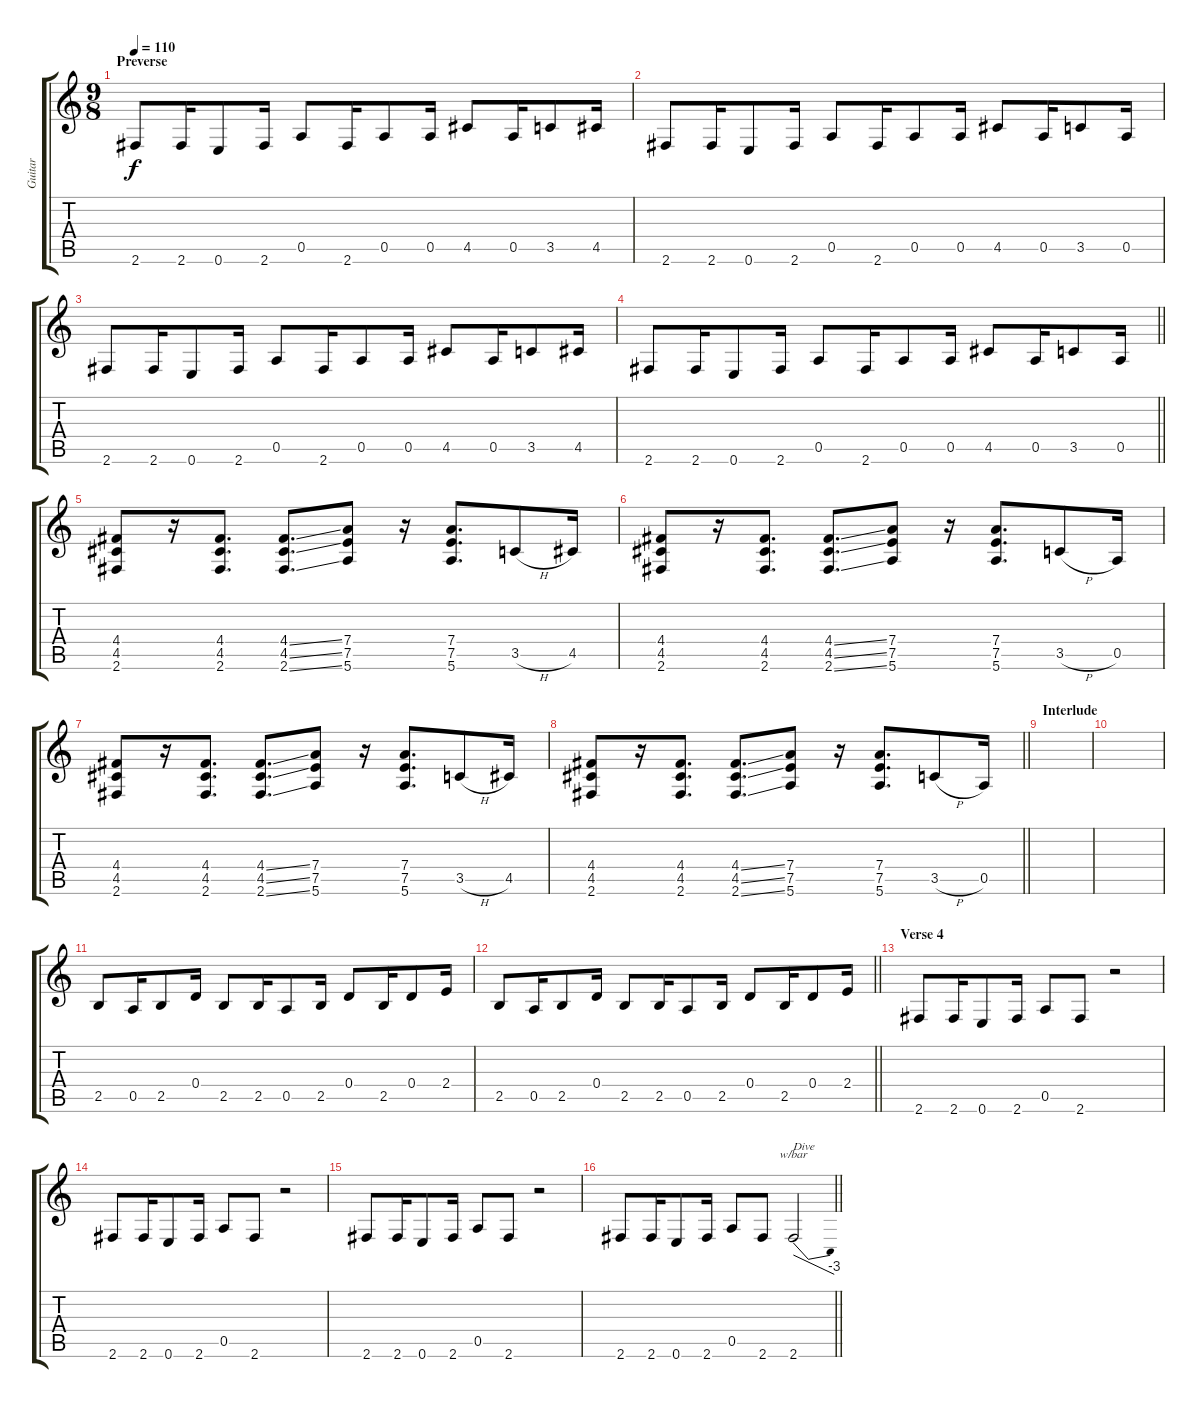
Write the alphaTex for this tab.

\track ("Guitar" "Guitar") {instrument distortionguitar}
\staff {score tabs}
\tuning (E4 B3 G3 D3 A2 E2) {hide}
\ts (9 8)
\section ("" "Preverse")
\tempo 110
\clef g2
\ks c
2.6.8{dy f} 2.6.16 0.6.8 2.6.16 0.5.8 2.6.16 0.5.8 0.5.16 4.5.8 0.5.16 3.5.8 4.5.16 |
2.6.8 2.6.16 0.6.8 2.6.16 0.5.8 2.6.16 0.5.8 0.5.16 4.5.8 0.5.16 3.5.8 0.5.16 |
2.6.8 2.6.16 0.6.8 2.6.16 0.5.8 2.6.16 0.5.8 0.5.16 4.5.8 0.5.16 3.5.8 4.5.16 |
\barLineRight lightlight
2.6.8 2.6.16 0.6.8 2.6.16 0.5.8 2.6.16 0.5.8 0.5.16 4.5.8 0.5.16 3.5.8 0.5.16 |
(4.4 4.5 2.6).8 r.16 (4.4 4.5 2.6).8{d} (4.4{ss} 4.5{ss} 2.6{ss}).8{d} (7.4 7.5 5.6).8 r.16 (7.4 7.5 5.6).8{d} 3.5{h}.8 4.5.16 |
(4.4 4.5 2.6).8 r.16 (4.4 4.5 2.6).8{d} (4.4{ss} 4.5{ss} 2.6{ss}).8{d} (7.4 7.5 5.6).8 r.16 (7.4 7.5 5.6).8{d} 3.5{h}.8 0.5.16 |
(4.4 4.5 2.6).8 r.16 (4.4 4.5 2.6).8{d} (4.4{ss} 4.5{ss} 2.6{ss}).8{d} (7.4 7.5 5.6).8 r.16 (7.4 7.5 5.6).8{d} 3.5{h}.8 4.5.16 |
\barLineRight lightlight
(4.4 4.5 2.6).8 r.16 (4.4 4.5 2.6).8{d} (4.4{ss} 4.5{ss} 2.6{ss}).8{d} (7.4 7.5 5.6).8 r.16 (7.4 7.5 5.6).8{d} 3.5{h}.8 0.5.16 |
\section ("" "Interlude")
|
|
2.5.8 0.5.16 2.5.8 0.4.16 2.5.8 2.5.16 0.5.8 2.5.16 0.4.8 2.5.16 0.4.8 2.4.16 |
\barLineRight lightlight
2.5.8 0.5.16 2.5.8 0.4.16 2.5.8 2.5.16 0.5.8 2.5.16 0.4.8 2.5.16 0.4.8 2.4.16 |
\section ("" "Verse 4")
2.6.8 2.6.16 0.6.8 2.6.16 0.5.8 2.6.8 r.2 |
2.6.8 2.6.16 0.6.8 2.6.16 0.5.8 2.6.8 r.2 |
2.6.8 2.6.16 0.6.8 2.6.16 0.5.8 2.6.8 r.2 |
\barLineRight lightlight
2.6.8 2.6.16 0.6.8 2.6.16 0.5.8 2.6.8 2.6.2{tbe (dive default 0 0 60 -12) txt "Dive"}
